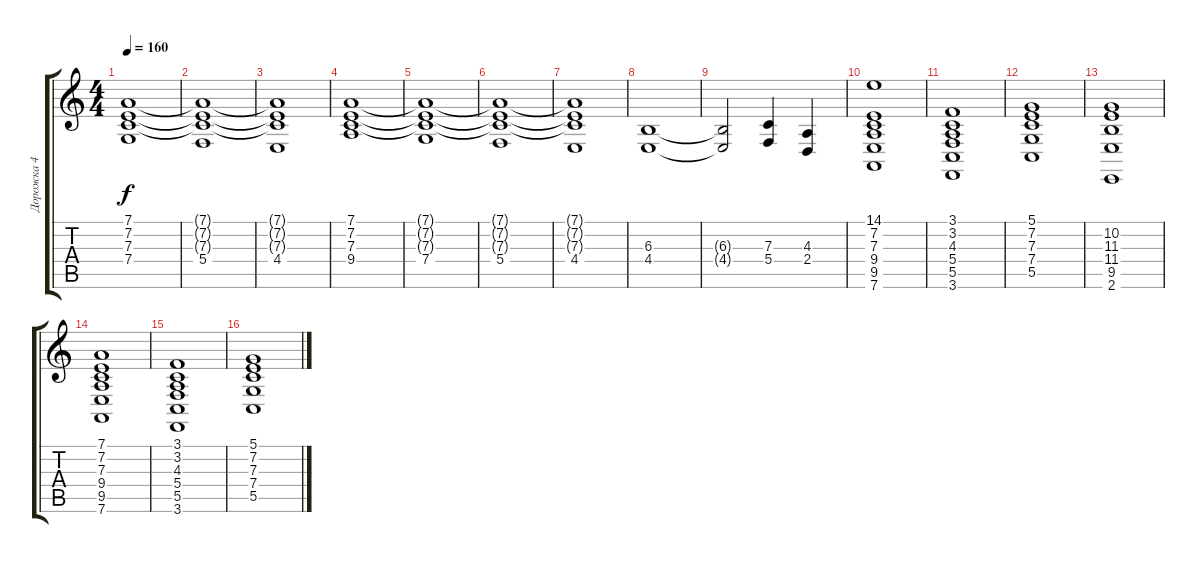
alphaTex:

\track ("Дорожка 4" "Дорожка 4") {instrument stringensemble1}
\staff {score tabs}
\tuning (D4 A3 F3 C3 G2 D2) {hide}
\ts (4 4)
\tempo 160
\clef g2
\ks c
(7.1{t} 7.2{t} 7.3{t} 7.4).1{dy f} |
(7.1{t} 7.2{t} 7.3{t} 5.4).1 |
(7.1{t} 7.2{t} 7.3{t} 4.4).1 |
(7.1 7.2 7.3 9.4).1 |
(7.1{t} 7.2{t} 7.3{t} 7.4).1 |
(7.1{t} 7.2{t} 7.3{t} 5.4).1 |
(7.1{t} 7.2{t} 7.3{t} 4.4).1 |
(6.3 4.4).1{instrument stringensemble1} |
(6.3{t} 4.4{t}).2 (7.3 5.4).4 (4.3 2.4).4 |
(14.1 7.2 7.3 9.4 9.5 7.6).1 |
(3.1 3.2 4.3 5.4 5.5 3.6).1 |
(5.1 7.2 7.3 7.4 5.5).1 |
(10.2 11.3 11.4 9.5 2.6).1 |
(7.1 7.2 7.3 9.4 9.5 7.6).1 |
(3.1 3.2 4.3 5.4 5.5 3.6).1 |
(5.1 7.2 7.3 7.4 5.5).1
